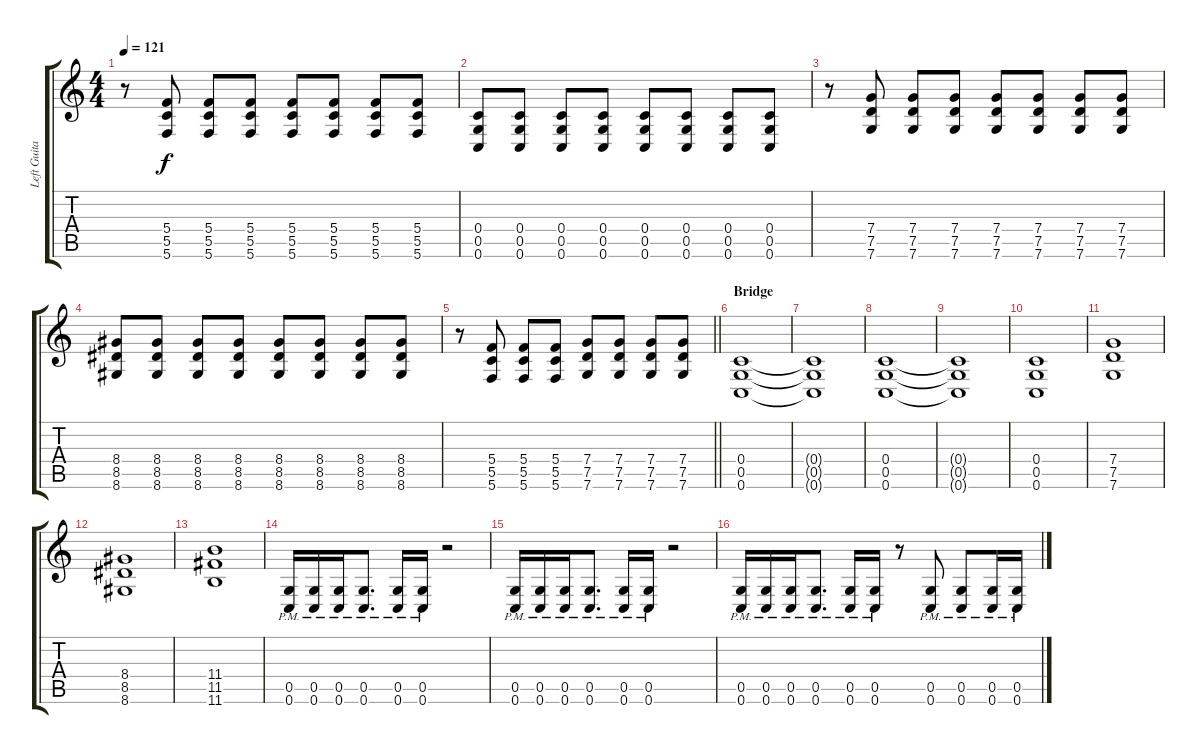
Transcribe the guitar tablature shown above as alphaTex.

\track ("Left Guitar" "Left Guita") {instrument distortionguitar}
\staff {score tabs}
\tuning (D4 A3 F3 C3 G2 C2) {hide}
\ts (4 4)
\tempo 121
\clef g2
\ks c
r.8{dy f} (5.4 5.5 5.6).8 (5.4 5.5 5.6).8 (5.4 5.5 5.6).8 (5.4 5.5 5.6).8 (5.4 5.5 5.6).8 (5.4 5.5 5.6).8 (5.4 5.5 5.6).8 |
(0.4 0.5 0.6).8 (0.4 0.5 0.6).8 (0.4 0.5 0.6).8 (0.4 0.5 0.6).8 (0.4 0.5 0.6).8 (0.4 0.5 0.6).8 (0.4 0.5 0.6).8 (0.4 0.5 0.6).8 |
r.8 (7.4 7.5 7.6).8 (7.4 7.5 7.6).8 (7.4 7.5 7.6).8 (7.4 7.5 7.6).8 (7.4 7.5 7.6).8 (7.4 7.5 7.6).8 (7.4 7.5 7.6).8 |
(8.4 8.5 8.6).8 (8.4 8.5 8.6).8 (8.4 8.5 8.6).8 (8.4 8.5 8.6).8 (8.4 8.5 8.6).8 (8.4 8.5 8.6).8 (8.4 8.5 8.6).8 (8.4 8.5 8.6).8 |
\barLineRight lightlight
r.8 (5.4 5.5 5.6).8 (5.4 5.5 5.6).8 (5.4 5.5 5.6).8 (7.4 7.5 7.6).8 (7.4 7.5 7.6).8 (7.4 7.5 7.6).8 (7.4 7.5 7.6).8 |
\section ("" "Bridge")
(0.4 0.5 0.6).1 |
(0.4{t} 0.5{t} 0.6{t}).1 |
(0.4 0.5 0.6).1 |
(0.4{t} 0.5{t} 0.6{t}).1 |
(0.4 0.5 0.6).1 |
(7.4 7.5 7.6).1 |
(8.4 8.5 8.6).1 |
(11.4 11.5 11.6).1 |
(0.5{pm} 0.6{pm}).16 (0.5{pm} 0.6{pm}).16 (0.5{pm} 0.6{pm}).16 (0.5{pm} 0.6{pm}).8{d} (0.5{pm} 0.6{pm}).16 (0.5{pm} 0.6{pm}).16 r.2 |
(0.5{pm} 0.6{pm}).16 (0.5{pm} 0.6{pm}).16 (0.5{pm} 0.6{pm}).16 (0.5{pm} 0.6{pm}).8{d} (0.5{pm} 0.6{pm}).16 (0.5{pm} 0.6{pm}).16 r.2 |
(0.5{pm} 0.6{pm}).16 (0.5{pm} 0.6{pm}).16 (0.5{pm} 0.6{pm}).16 (0.5{pm} 0.6{pm}).8{d} (0.5{pm} 0.6{pm}).16 (0.5{pm} 0.6{pm}).16 r.8 (0.5{pm} 0.6{pm}).8 (0.5{pm} 0.6{pm}).8 (0.5{pm} 0.6{pm}).16 (0.5{pm} 0.6{pm}).16
